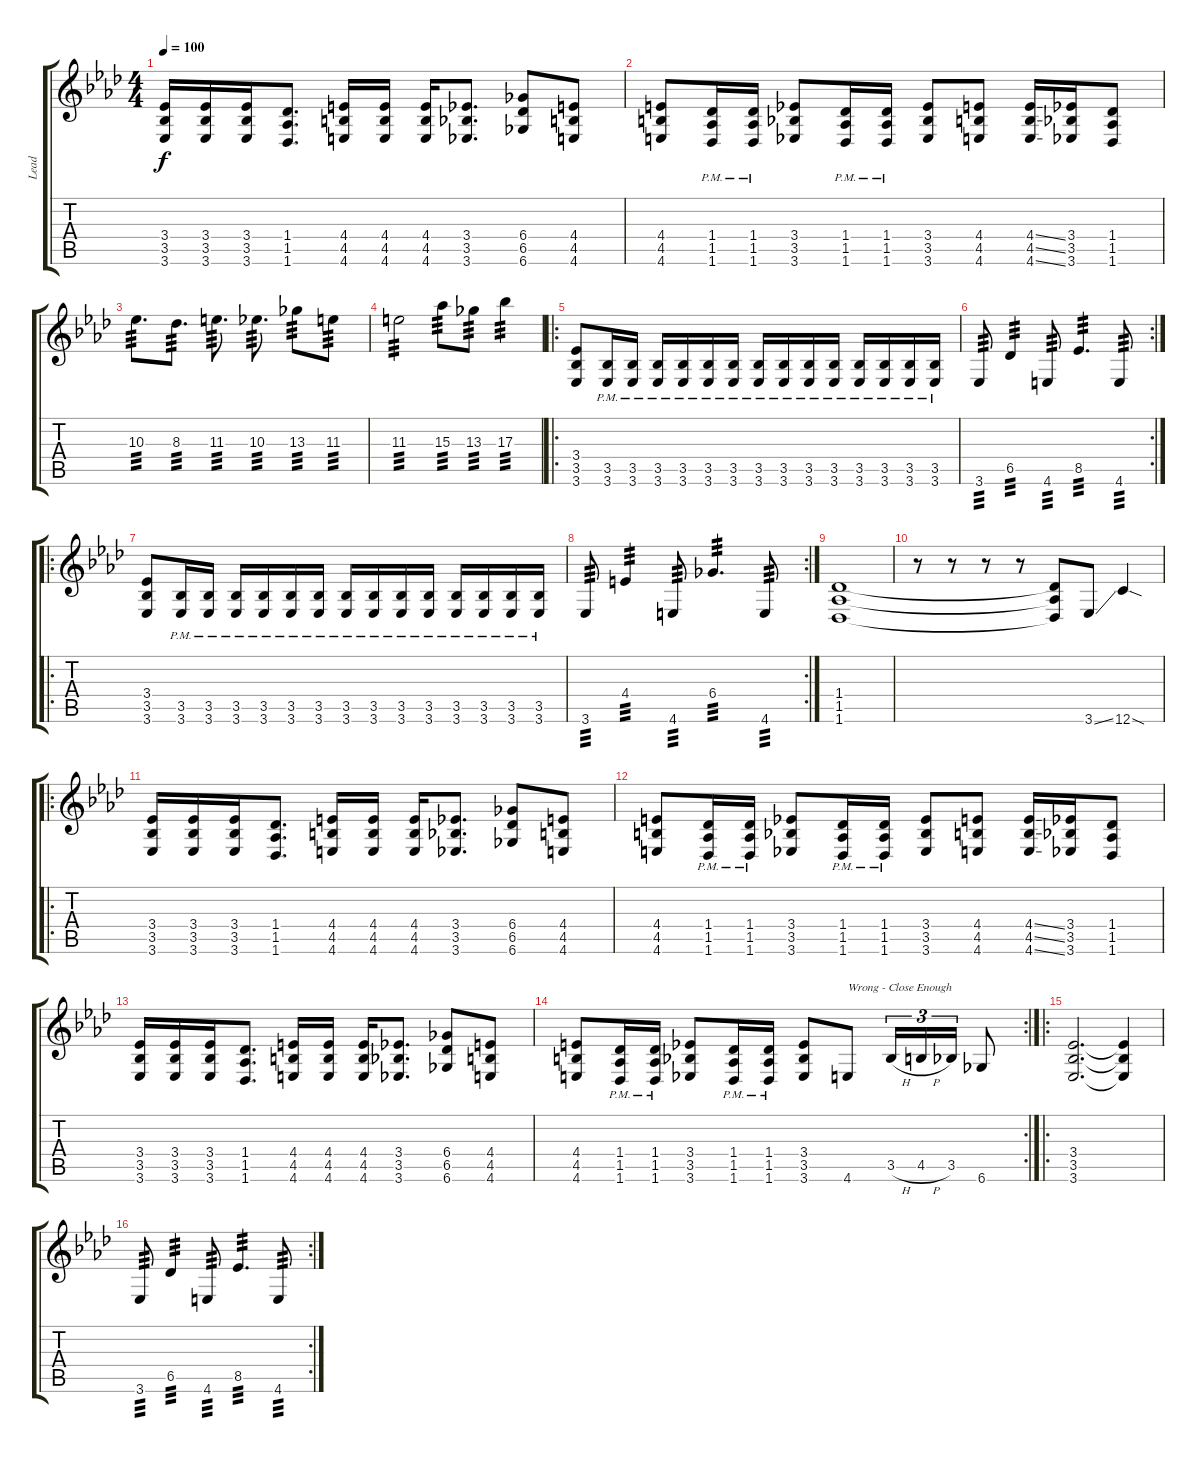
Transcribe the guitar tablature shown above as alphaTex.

\track ("Lead" "Lead") {instrument distortionguitar}
\staff {score tabs}
\tuning (D4 A3 F3 C3 G2 C2) {hide}
\ts (4 4)
\tempo 100
\clef g2
\ks ab
(3.4 3.5 3.6).16{dy f} (3.4 3.5 3.6).16 (3.4 3.5 3.6).16 (1.4 1.5 1.6).8{d} (4.4 4.5 4.6).16 (4.4 4.5 4.6).16 (4.4 4.5 4.6).16 (3.4 3.5 3.6).8{d} (6.4 6.5 6.6).8 (4.4 4.5 4.6).8 |
(4.4 4.5 4.6).8 (1.4{pm} 1.5{pm} 1.6{pm}).16 (1.4{pm} 1.5{pm} 1.6{pm}).16 (3.4 3.5 3.6).8 (1.4{pm} 1.5{pm} 1.6{pm}).16 (1.4{pm} 1.5{pm} 1.6{pm}).16 (3.4 3.5 3.6).8 (4.4 4.5 4.6).8 (4.4{ss} 4.5{ss} 4.6{ss}).16 (3.4 3.5 3.6).16 (1.4 1.5 1.6).8 |
10.3.8{d tp 3} 8.3.8{d tp 3} 11.3.8{d tp 3} 10.3.8{d tp 3} 13.3.8{tp 3} 11.3.8{tp 3} |
11.3.2{tp 3} 15.3.8{tp 3} 13.3.8{tp 3} 17.3.4{tp 3} |
\ro
(3.4 3.5 3.6).8 (3.5{pm} 3.6{pm}).16 (3.5{pm} 3.6{pm}).16 (3.5{pm} 3.6{pm}).16 (3.5{pm} 3.6{pm}).16 (3.5{pm} 3.6{pm}).16 (3.5{pm} 3.6{pm}).16 (3.5{pm} 3.6{pm}).16 (3.5{pm} 3.6{pm}).16 (3.5{pm} 3.6{pm}).16 (3.5{pm} 3.6{pm}).16 (3.5{pm} 3.6{pm}).16 (3.5{pm} 3.6{pm}).16 (3.5{pm} 3.6{pm}).16 (3.5{pm} 3.6{pm}).16 |
\rc 2
3.6.8{tp 3} 6.5.4{tp 3} 4.6.8{tp 3} 8.5.4{d tp 3} 4.6.8{tp 3} |
\ro
(3.4 3.5 3.6).8 (3.5{pm} 3.6{pm}).16 (3.5{pm} 3.6{pm}).16 (3.5{pm} 3.6{pm}).16 (3.5{pm} 3.6{pm}).16 (3.5{pm} 3.6{pm}).16 (3.5{pm} 3.6{pm}).16 (3.5{pm} 3.6{pm}).16 (3.5{pm} 3.6{pm}).16 (3.5{pm} 3.6{pm}).16 (3.5{pm} 3.6{pm}).16 (3.5{pm} 3.6{pm}).16 (3.5{pm} 3.6{pm}).16 (3.5{pm} 3.6{pm}).16 (3.5{pm} 3.6{pm}).16 |
\rc 2
3.6.8{tp 3} 4.4.4{tp 3} 4.6.8{tp 3} 6.4.4{d tp 3} 4.6.8{tp 3} |
(1.4 1.5 1.6).1 |
r.8 r.8 r.8 r.8 (1.4{t} 1.5{t} 1.6{t}).8 3.6{ss}.8 12.6{sod}.4 |
\ro
(3.4 3.5 3.6).16 (3.4 3.5 3.6).16 (3.4 3.5 3.6).16 (1.4 1.5 1.6).8{d} (4.4 4.5 4.6).16 (4.4 4.5 4.6).16 (4.4 4.5 4.6).16 (3.4 3.5 3.6).8{d} (6.4 6.5 6.6).8 (4.4 4.5 4.6).8 |
(4.4 4.5 4.6).8 (1.4{pm} 1.5{pm} 1.6{pm}).16 (1.4{pm} 1.5{pm} 1.6{pm}).16 (3.4 3.5 3.6).8 (1.4{pm} 1.5{pm} 1.6{pm}).16 (1.4{pm} 1.5{pm} 1.6{pm}).16 (3.4 3.5 3.6).8 (4.4 4.5 4.6).8 (4.4{ss} 4.5{ss} 4.6{ss}).16 (3.4 3.5 3.6).16 (1.4 1.5 1.6).8 |
(3.4 3.5 3.6).16 (3.4 3.5 3.6).16 (3.4 3.5 3.6).16 (1.4 1.5 1.6).8{d} (4.4 4.5 4.6).16 (4.4 4.5 4.6).16 (4.4 4.5 4.6).16 (3.4 3.5 3.6).8{d} (6.4 6.5 6.6).8 (4.4 4.5 4.6).8 |
\rc 2
(4.4 4.5 4.6).8 (1.4{pm} 1.5{pm} 1.6{pm}).16 (1.4{pm} 1.5{pm} 1.6{pm}).16 (3.4 3.5 3.6).8 (1.4{pm} 1.5{pm} 1.6{pm}).16 (1.4{pm} 1.5{pm} 1.6{pm}).16 (3.4 3.5 3.6).8 4.6.8{txt "Wrong - Close Enough"} 3.5{h}.16{tu (3 2)} 4.5{h}.16{tu (3 2)} 3.5.16{tu (3 2)} 6.6.8 |
\ro
(3.4 3.5 3.6).2{d volume 6} (3.4{t} 3.5{t} 3.6{t}).4 |
\rc 2
3.6.8{tp 3 volume 11} 6.5.4{tp 3} 4.6.8{tp 3} 8.5.4{d tp 3} 4.6.8{tp 3}
